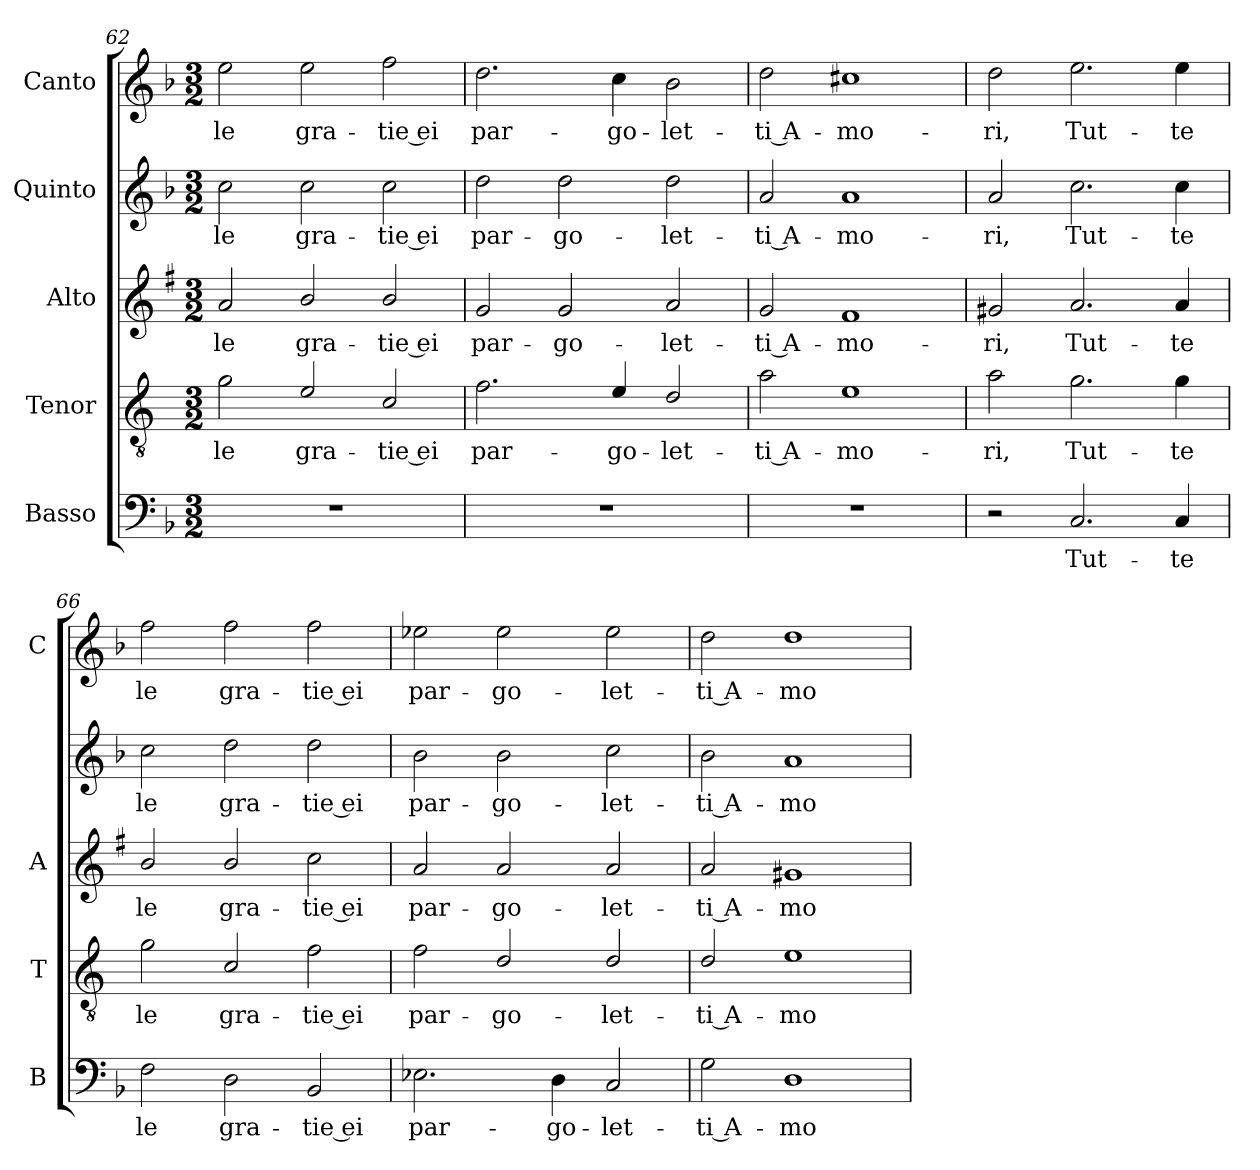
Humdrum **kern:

**kern	**text	**kern	**text	**kern	**text	**kern	**text	**kern	**text
*part5	*part5	*part4	*part4	*part3	*part3	*part2	*part2	*part1	*part1
*staff5	*staff5	*staff4	*staff4	*staff3	*staff3	*staff2	*staff2	*staff1	*staff1
*I"Basso	*	*I"Tenor	*	*I"Alto	*	*I"Quinto	*	*I"Canto	*
*I'B	*	*I'T	*	*I'A	*	*	*	*I'C	*
*clefF4	*	*clefGv2	*	*clefG2	*	*clefG2	*	*clefG2	*
*	*	*ITrd4c7	*	*ITrd1c2	*	*	*	*	*
*k[b-]	*	*k[b-]	*	*k[b-]	*	*k[b-]	*	*k[b-]	*
*F:	*	*F:	*	*F:	*	*F:	*	*F:	*
*M3/2	*	*M3/2	*	*M3/2	*	*M3/2	*	*M3/2	*
=62	=62	=62	=62	=62	=62	=62	=62	=62	=62
!	!	!	!LO:LY:b	!	!LO:LY:b	!	!LO:LY:b	!	!LO:LY:b
1.r	.	2c\	le	2g/	le	2cc\	le	2ee\	le
!	!	!	!LO:LY:b	!	!LO:LY:b	!	!LO:LY:b	!	!LO:LY:b
.	.	2A/	gra-	2a/	gra-	2cc\	gra-	2ee\	gra-
!	!	!	!LO:LY:b	!	!LO:LY:b	!	!LO:LY:b	!	!LO:LY:b
.	.	2F/	-tie ei	2a/	-tie ei	2cc\	-tie ei	2ff\	-tie ei
!!LO:LB:g=z
=63	=63	=63	=63	=63	=63	=63	=63	=63	=63
!	!	!	!LO:LY:b	!	!LO:LY:b	!	!LO:LY:b	!	!LO:LY:b
1.r	.	2.B-\	par-	2f/	par-	2dd\	par-	2.dd\	par-
!	!	!	!	!	!LO:LY:b	!	!LO:LY:b	!	!
.	.	.	.	2f/	-go-	2dd\	-go-	.	.
!	!	!	!LO:LY:b	!	!	!	!	!	!LO:LY:b
.	.	4A/	-go-	.	.	.	.	4cc\	-go-
!	!	!	!LO:LY:b	!	!LO:LY:b	!	!LO:LY:b	!	!LO:LY:b
.	.	2G/	-let-	2g/	-let-	2dd\	-let-	2b-\	-let-
=64	=64	=64	=64	=64	=64	=64	=64	=64	=64
!	!	!	!LO:LY:b	!	!LO:LY:b	!	!LO:LY:b	!	!LO:LY:b
1.r	.	2d\	-ti A-	2f/	-ti A-	2a/	-ti A-	2dd\	-ti A-
!	!	!	!LO:LY:b	!	!LO:LY:b	!	!LO:LY:b	!	!LO:LY:b
.	.	1A	-mo-	1e	-mo-	1a	-mo-	1cc#X	-mo-
=65	=65	=65	=65	=65	=65	=65	=65	=65	=65
!	!	!	!LO:LY:b	!	!LO:LY:b	!	!LO:LY:b	!	!LO:LY:b
2r	.	2d\	-ri,	2f#X/	-ri,	2a/	-ri,	2dd\	-ri,
!	!LO:LY:b	!	!LO:LY:b	!	!LO:LY:b	!	!LO:LY:b	!	!LO:LY:b
2.C/	Tut-	2.c\	Tut-	2.g/	Tut-	2.cc\	Tut-	2.ee\	Tut-
!	!LO:LY:b	!	!LO:LY:b	!	!LO:LY:b	!	!LO:LY:b	!	!LO:LY:b
4C/	-te	4c\	-te	4g/	-te	4cc\	-te	4ee\	-te
=66	=66	=66	=66	=66	=66	=66	=66	=66	=66
!	!LO:LY:b	!	!LO:LY:b	!	!LO:LY:b	!	!LO:LY:b	!	!LO:LY:b
2F\	le	2c\	le	2a/	le	2cc\	le	2ff\	le
!	!LO:LY:b	!	!LO:LY:b	!	!LO:LY:b	!	!LO:LY:b	!	!LO:LY:b
2D\	gra-	2F/	gra-	2a/	gra-	2dd\	gra-	2ff\	gra-
!	!LO:LY:b	!	!LO:LY:b	!	!LO:LY:b	!	!LO:LY:b	!	!LO:LY:b
2BB-/	-tie ei	2B-\	-tie ei	2b-\	-tie ei	2dd\	-tie ei	2ff\	-tie ei
=67	=67	=67	=67	=67	=67	=67	=67	=67	=67
!	!LO:LY:b	!	!LO:LY:b	!	!LO:LY:b	!	!LO:LY:b	!	!LO:LY:b
2.E-X\	par-	2B-\	par-	2g/	par-	2b-\	par-	2ee-X\	par-
!	!	!	!LO:LY:b	!	!LO:LY:b	!	!LO:LY:b	!	!LO:LY:b
.	.	2G/	-go-	2g/	-go-	2b-\	-go-	2ee-\	-go-
!	!LO:LY:b	!	!	!	!	!	!	!	!
4D\	-go-	.	.	.	.	.	.	.	.
!	!LO:LY:b	!	!LO:LY:b	!	!LO:LY:b	!	!LO:LY:b	!	!LO:LY:b
2C/	-let-	2G/	-let-	2g/	-let-	2cc\	-let-	2ee-\	-let-
=68	=68	=68	=68	=68	=68	=68	=68	=68	=68
!	!LO:LY:b	!	!LO:LY:b	!	!LO:LY:b	!	!LO:LY:b	!	!LO:LY:b
2G\	-ti A-	2G/	-ti A-	2g/	-ti A-	2b-\	-ti A-	2dd\	-ti A-
!	!LO:LY:b	!	!LO:LY:b	!	!LO:LY:b	!	!LO:LY:b	!	!LO:LY:b
1D	-mo-	1A	-mo-	1f#X	-mo-	1a	-mo-	1dd	-mo-
=	=	=	=	=	=	=	=	=	=
*-	*-	*-	*-	*-	*-	*-	*-	*-	*-
